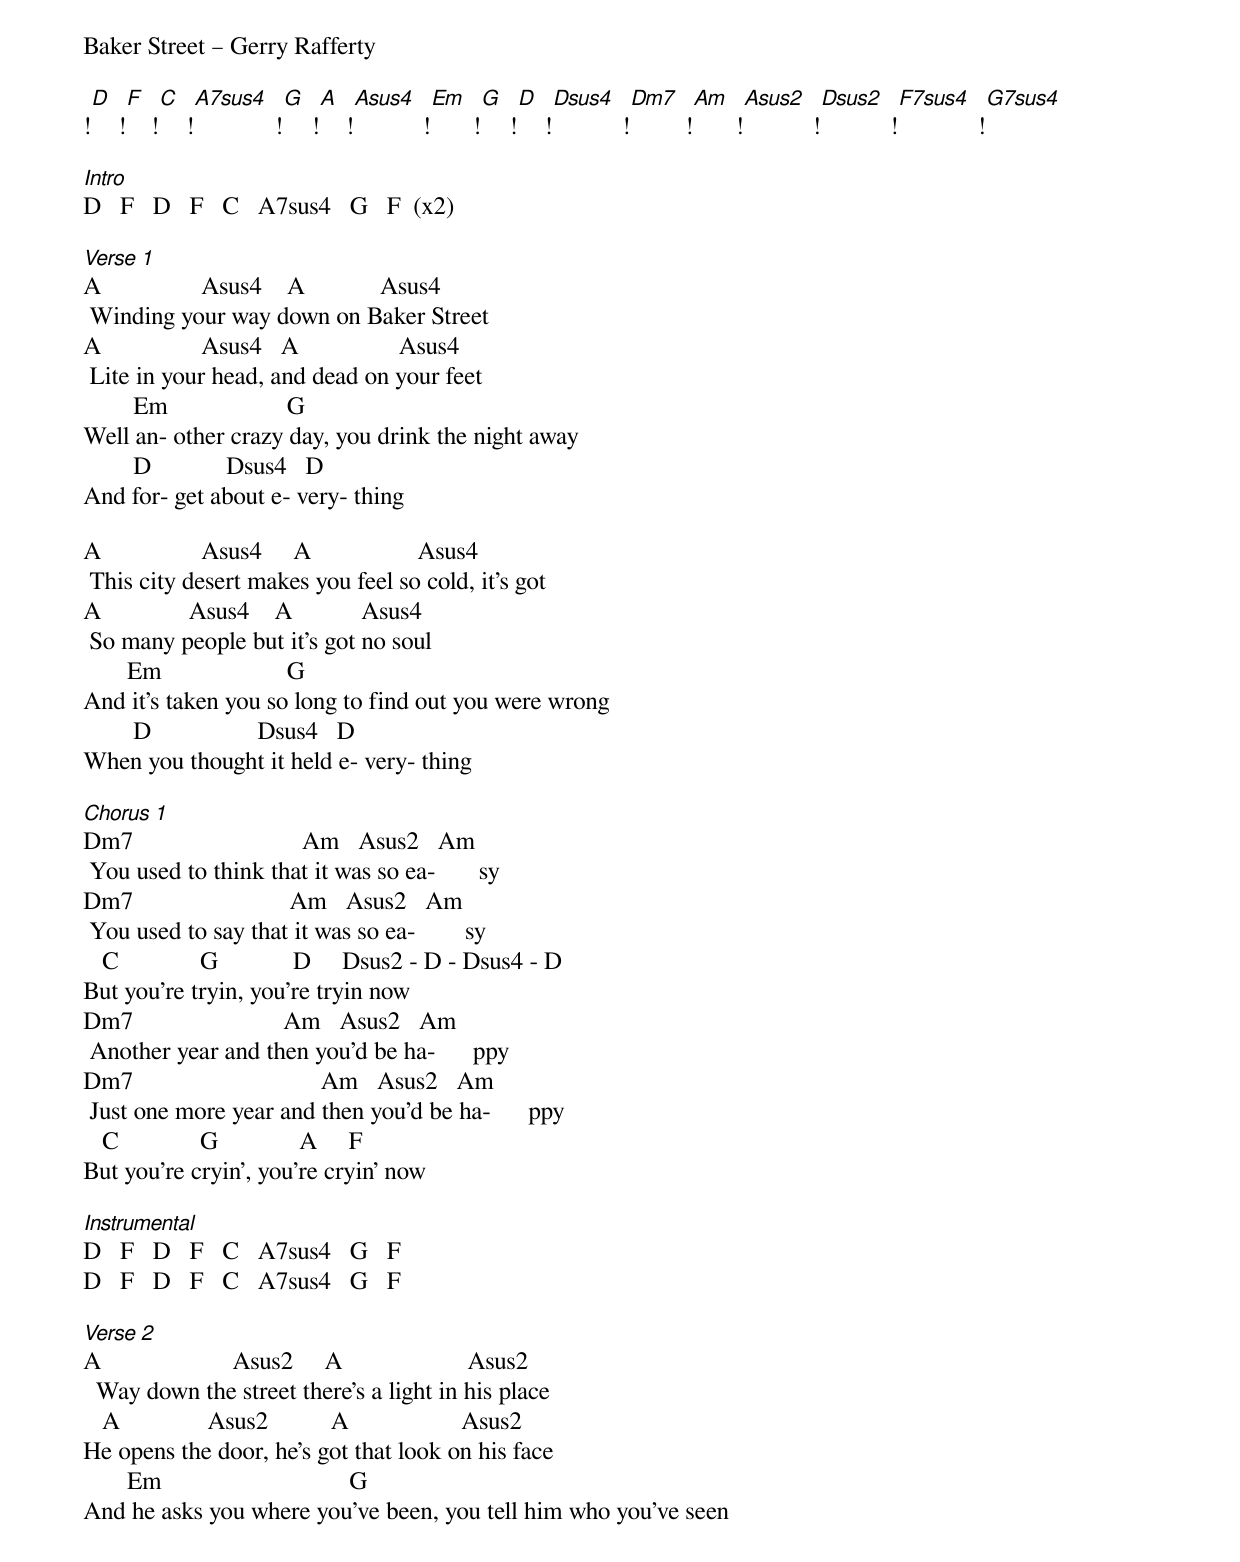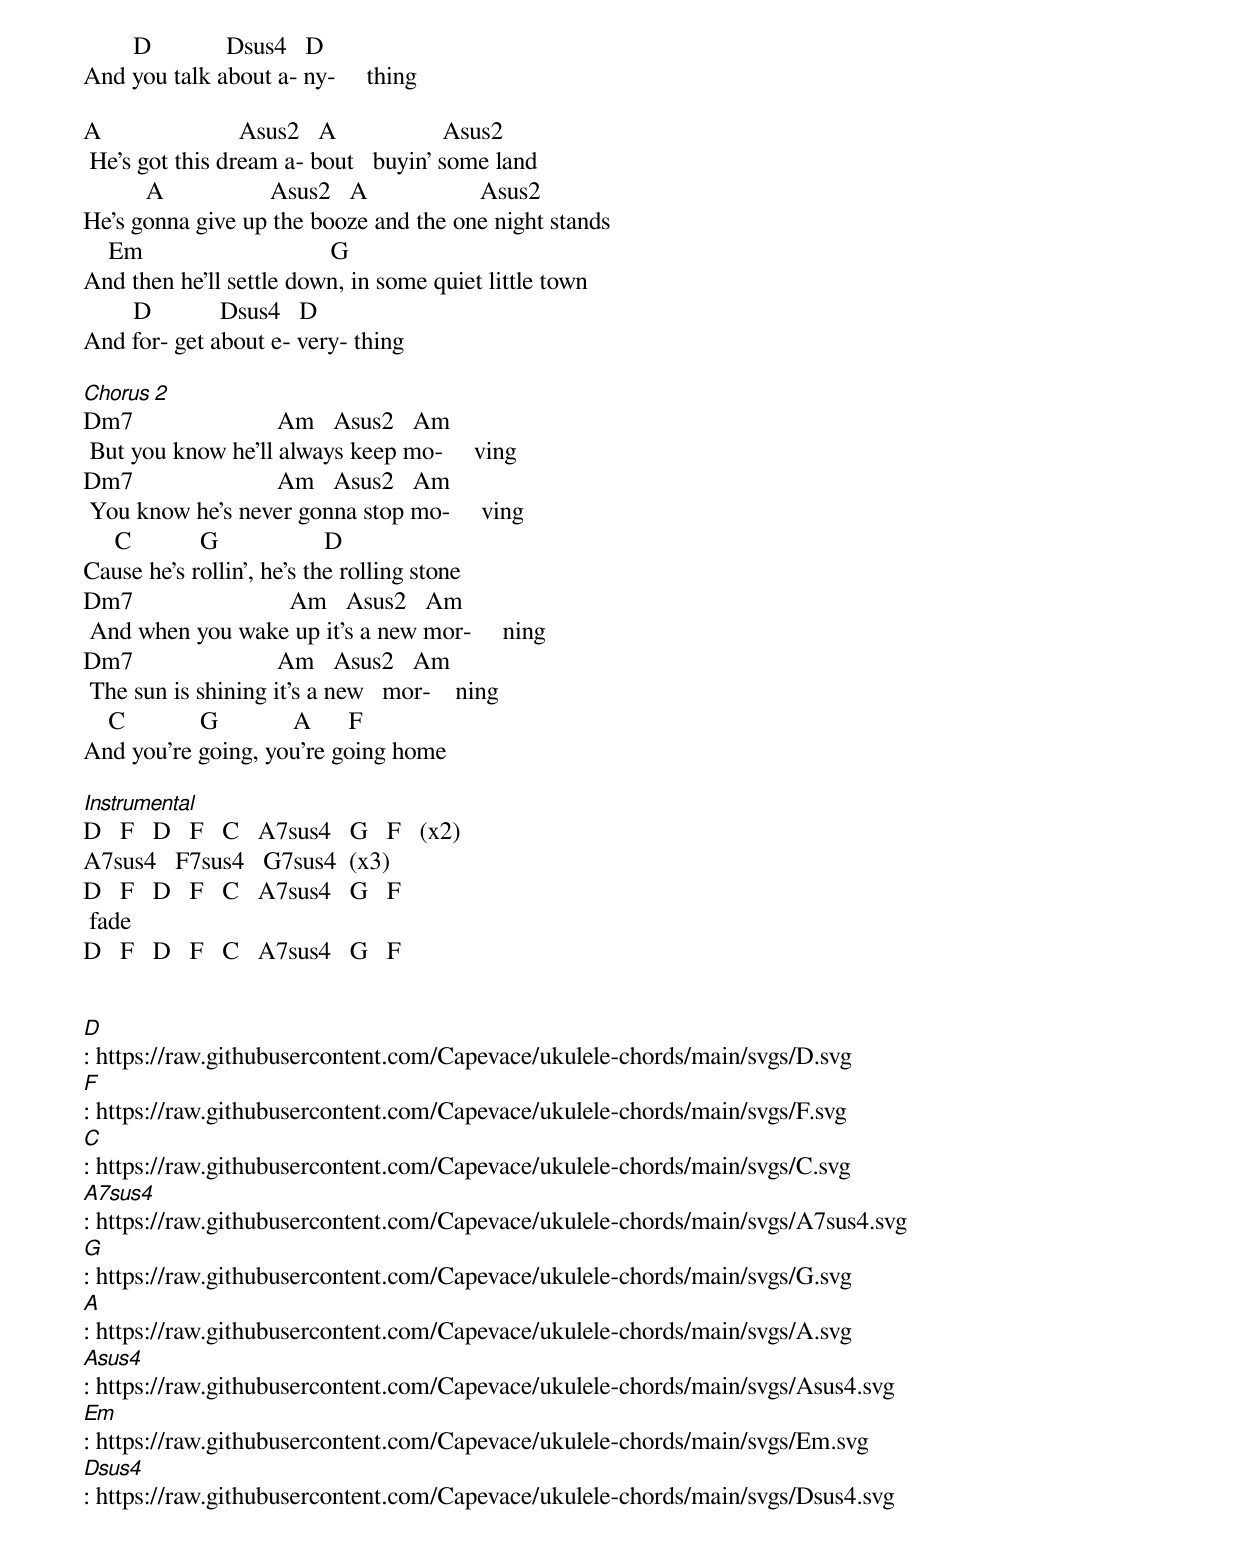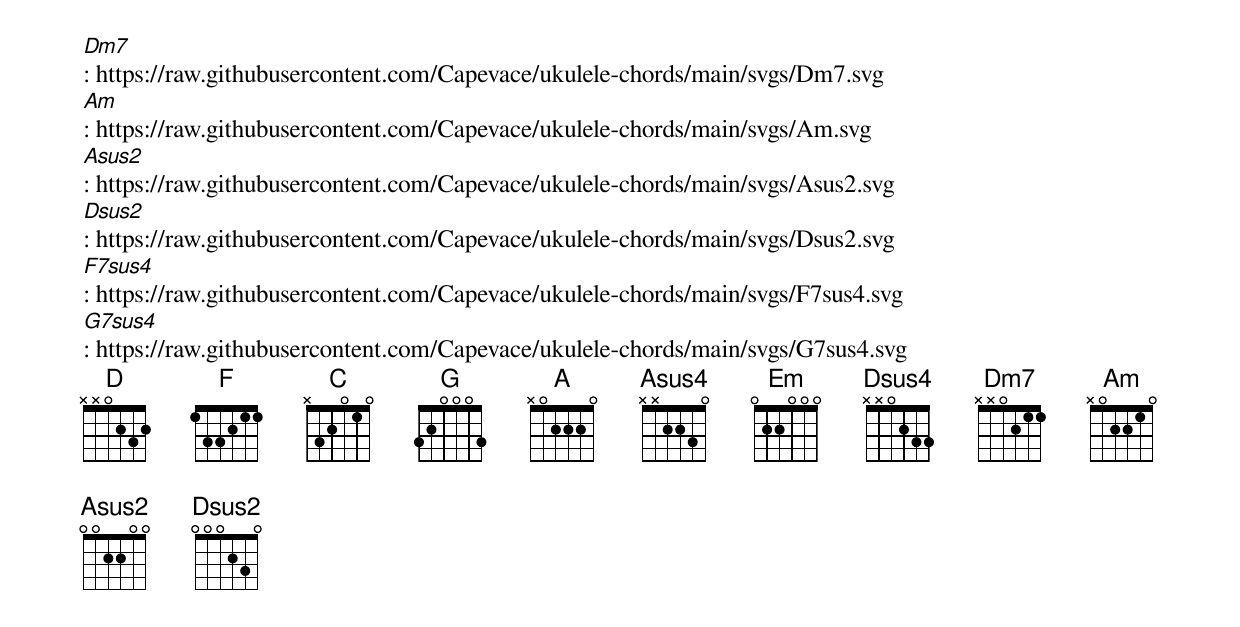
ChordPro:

Baker Street – Gerry Rafferty

![D][] ![F][] ![C][] ![A7sus4][] ![G][] ![A][] ![Asus4][] ![Em][] ![G][] ![D][] ![Dsus4][] ![Dm7][] ![Am][] ![Asus2][] ![Dsus2][] ![F7sus4][] ![G7sus4][]

[Intro]
D   F   D   F   C   A7sus4   G   F  (x2)

[Verse 1]
A                Asus4    A            Asus4
 Winding your way down on Baker Street
A                Asus4   A                Asus4
 Lite in your head, and dead on your feet
        Em                   G
Well an- other crazy day, you drink the night away
        D            Dsus4   D
And for- get about e- very- thing

A                Asus4     A                 Asus4
 This city desert makes you feel so cold, it's got
A              Asus4    A           Asus4
 So many people but it's got no soul
       Em                    G
And it's taken you so long to find out you were wrong
        D                 Dsus4   D
When you thought it held e- very- thing

[Chorus 1]
Dm7                           Am   Asus2   Am
 You used to think that it was so ea-       sy
Dm7                         Am   Asus2   Am
 You used to say that it was so ea-        sy
   C             G            D     Dsus2 - D - Dsus4 - D
But you're tryin, you're tryin now
Dm7                        Am   Asus2   Am
 Another year and then you'd be ha-      ppy
Dm7                              Am   Asus2   Am
 Just one more year and then you'd be ha-      ppy
   C             G             A     F
But you're cryin', you're cryin' now

[Instrumental]
D   F   D   F   C   A7sus4   G   F
D   F   D   F   C   A7sus4   G   F

[Verse 2]
A                     Asus2     A                    Asus2
  Way down the street there's a light in his place
   A              Asus2          A                  Asus2
He opens the door, he's got that look on his face
       Em                              G
And he asks you where you've been, you tell him who you've seen
        D            Dsus4   D
And you talk about a- ny-     thing

A                      Asus2   A                 Asus2
 He's got this dream a- bout   buyin' some land
          A                 Asus2   A                  Asus2
He's gonna give up the booze and the one night stands
    Em                              G
And then he'll settle down, in some quiet little town
        D           Dsus4   D
And for- get about e- very- thing

[Chorus 2]
Dm7                       Am   Asus2   Am
 But you know he'll always keep mo-     ving
Dm7                       Am   Asus2   Am
 You know he's never gonna stop mo-     ving
     C           G                 D
Cause he's rollin', he's the rolling stone
Dm7                         Am   Asus2   Am
 And when you wake up it's a new mor-     ning
Dm7                       Am   Asus2   Am
 The sun is shining it's a new   mor-    ning
    C            G            A      F
And you're going, you're going home

[Instrumental]
D   F   D   F   C   A7sus4   G   F   (x2)
A7sus4   F7sus4   G7sus4  (x3)
D   F   D   F   C   A7sus4   G   F
 fade
D   F   D   F   C   A7sus4   G   F


[D]: https://raw.githubusercontent.com/Capevace/ukulele-chords/main/svgs/D.svg
[F]: https://raw.githubusercontent.com/Capevace/ukulele-chords/main/svgs/F.svg
[C]: https://raw.githubusercontent.com/Capevace/ukulele-chords/main/svgs/C.svg
[A7sus4]: https://raw.githubusercontent.com/Capevace/ukulele-chords/main/svgs/A7sus4.svg
[G]: https://raw.githubusercontent.com/Capevace/ukulele-chords/main/svgs/G.svg
[A]: https://raw.githubusercontent.com/Capevace/ukulele-chords/main/svgs/A.svg
[Asus4]: https://raw.githubusercontent.com/Capevace/ukulele-chords/main/svgs/Asus4.svg
[Em]: https://raw.githubusercontent.com/Capevace/ukulele-chords/main/svgs/Em.svg
[Dsus4]: https://raw.githubusercontent.com/Capevace/ukulele-chords/main/svgs/Dsus4.svg
[Dm7]: https://raw.githubusercontent.com/Capevace/ukulele-chords/main/svgs/Dm7.svg
[Am]: https://raw.githubusercontent.com/Capevace/ukulele-chords/main/svgs/Am.svg
[Asus2]: https://raw.githubusercontent.com/Capevace/ukulele-chords/main/svgs/Asus2.svg
[Dsus2]: https://raw.githubusercontent.com/Capevace/ukulele-chords/main/svgs/Dsus2.svg
[F7sus4]: https://raw.githubusercontent.com/Capevace/ukulele-chords/main/svgs/F7sus4.svg
[G7sus4]: https://raw.githubusercontent.com/Capevace/ukulele-chords/main/svgs/G7sus4.svg
